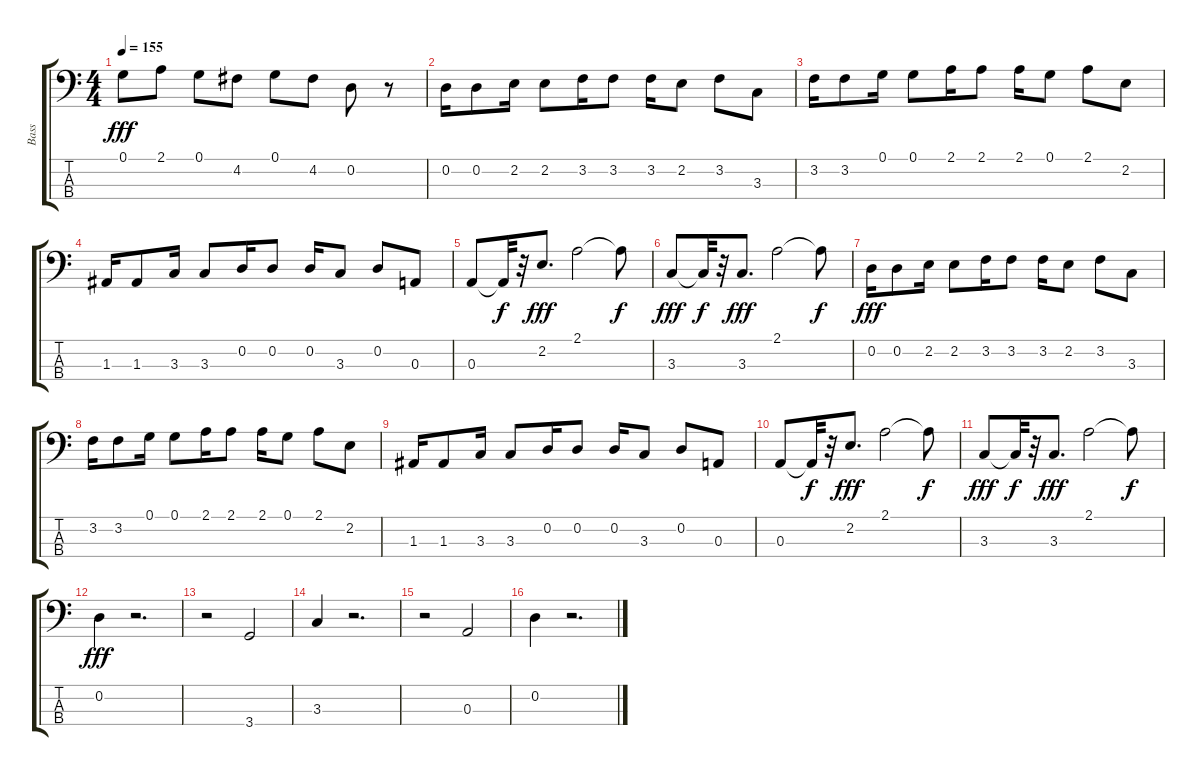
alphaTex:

\track ("Bass" "Bass") {instrument electricbassfinger}
\staff {score tabs}
\tuning (G2 D2 A1 E1) {hide}
\ts (4 4)
\tempo 155
\clef f4
\ks c
0.1.8{dy fff} 2.1.8 0.1.8 4.2.8 0.1.8 4.2.8 0.2.8 r.8 |
0.2.16 0.2.8 2.2.16 2.2.8 3.2.16 3.2.8 3.2.16 2.2.8 3.2.8 3.3.8 |
3.2.16 3.2.8 0.1.16 0.1.8 2.1.16 2.1.8 2.1.16 0.1.8 2.1.8 2.2.8 |
1.3.16 1.3.8 3.3.16 3.3.8 0.2.16 0.2.8 0.2.16 3.3.8 0.2.8 0.3.8 |
0.3.8 0.3{t}.32{dy f} r.32 2.2.8{d dy fff} 2.1.2 2.1{t}.8{dy f} |
3.3.8{dy fff} 3.3{t}.32{dy f} r.32 3.3.8{d dy fff} 2.1.2 2.1{t}.8{dy f} |
0.2.16{dy fff} 0.2.8 2.2.16 2.2.8 3.2.16 3.2.8 3.2.16 2.2.8 3.2.8 3.3.8 |
3.2.16 3.2.8 0.1.16 0.1.8 2.1.16 2.1.8 2.1.16 0.1.8 2.1.8 2.2.8 |
1.3.16 1.3.8 3.3.16 3.3.8 0.2.16 0.2.8 0.2.16 3.3.8 0.2.8 0.3.8 |
0.3.8 0.3{t}.32{dy f} r.32 2.2.8{d dy fff} 2.1.2 2.1{t}.8{dy f} |
3.3.8{dy fff} 3.3{t}.32{dy f} r.32 3.3.8{d dy fff} 2.1.2 2.1{t}.8{dy f} |
0.2.4{dy fff} r.2{d} |
r.2 3.4.2 |
3.3.4 r.2{d} |
r.2 0.3.2 |
0.2.4 r.2{d}
